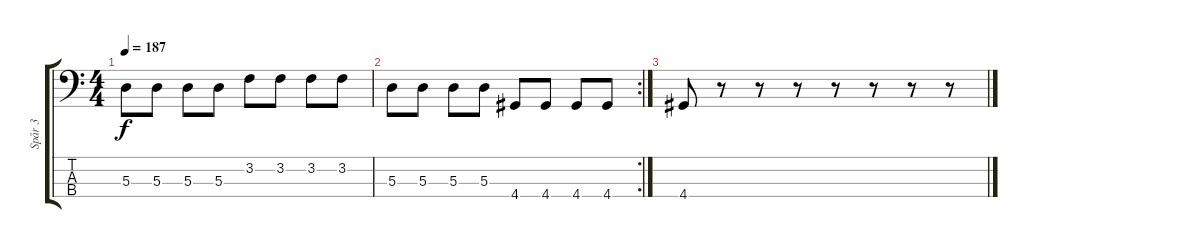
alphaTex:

\track ("Spår 3" "Spår 3") {instrument electricbasspick}
\staff {score tabs}
\tuning (G2 D2 A1 E1) {hide}
\ts (4 4)
\tempo 187
\clef f4
\ks c
5.3.8{dy f} 5.3.8 5.3.8 5.3.8 3.2.8 3.2.8 3.2.8 3.2.8 |
\rc 2
5.3.8 5.3.8 5.3.8 5.3.8 4.4.8 4.4.8 4.4.8 4.4.8 |
4.4.8 r.8 r.8 r.8 r.8 r.8 r.8 r.8
